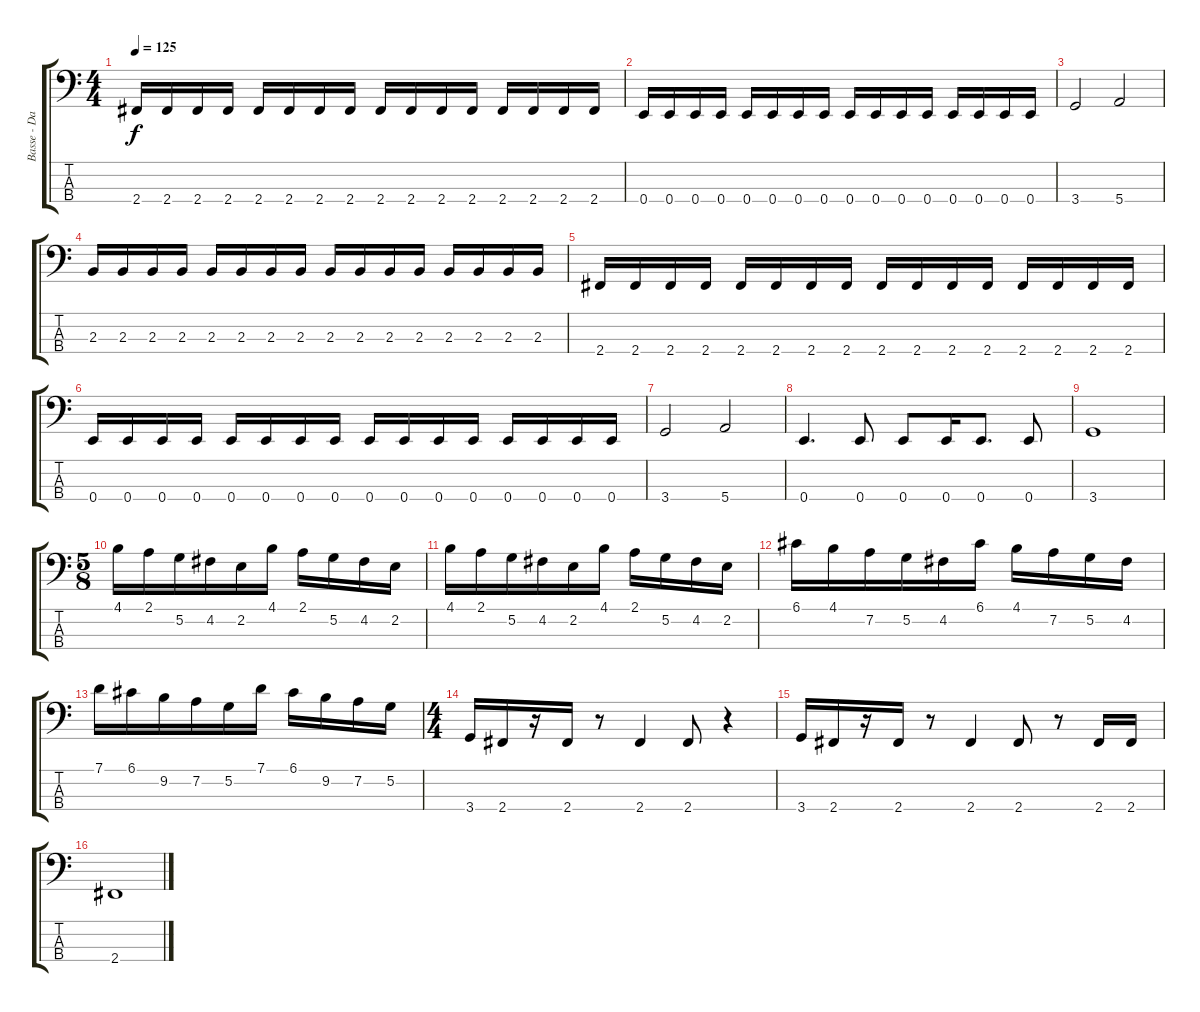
\track ("Basse - Dave LaRue" "Basse - Da") {instrument electricbasspick}
\staff {score tabs}
\tuning (G2 D2 A1 E1) {hide}
\ts (4 4)
\tempo 125
\clef f4
\ks c
2.4.16{dy f} 2.4.16 2.4.16 2.4.16 2.4.16 2.4.16 2.4.16 2.4.16 2.4.16 2.4.16 2.4.16 2.4.16 2.4.16 2.4.16 2.4.16 2.4.16 |
0.4.16 0.4.16 0.4.16 0.4.16 0.4.16 0.4.16 0.4.16 0.4.16 0.4.16 0.4.16 0.4.16 0.4.16 0.4.16 0.4.16 0.4.16 0.4.16 |
3.4.2 5.4.2 |
2.3.16 2.3.16 2.3.16 2.3.16 2.3.16 2.3.16 2.3.16 2.3.16 2.3.16 2.3.16 2.3.16 2.3.16 2.3.16 2.3.16 2.3.16 2.3.16 |
2.4.16 2.4.16 2.4.16 2.4.16 2.4.16 2.4.16 2.4.16 2.4.16 2.4.16 2.4.16 2.4.16 2.4.16 2.4.16 2.4.16 2.4.16 2.4.16 |
0.4.16 0.4.16 0.4.16 0.4.16 0.4.16 0.4.16 0.4.16 0.4.16 0.4.16 0.4.16 0.4.16 0.4.16 0.4.16 0.4.16 0.4.16 0.4.16 |
3.4.2 5.4.2 |
0.4.4{d} 0.4.8 0.4.8 0.4.16 0.4.8{d} 0.4.8 |
3.4.1 |
\ts (5 8)
4.1.16 2.1.16 5.2.16 4.2.16 2.2.16 4.1.16 2.1.16 5.2.16 4.2.16 2.2.16 |
4.1.16 2.1.16 5.2.16 4.2.16 2.2.16 4.1.16 2.1.16 5.2.16 4.2.16 2.2.16 |
6.1.16 4.1.16 7.2.16 5.2.16 4.2.16 6.1.16 4.1.16 7.2.16 5.2.16 4.2.16 |
7.1.16 6.1.16 9.2.16 7.2.16 5.2.16 7.1.16 6.1.16 9.2.16 7.2.16 5.2.16 |
\ts (4 4)
3.4.16 2.4.16 r.16 2.4.16 r.8 2.4.4 2.4.8 r.4 |
3.4.16 2.4.16 r.16 2.4.16 r.8 2.4.4 2.4.8 r.8 2.4.16 2.4.16 |
2.4.1
